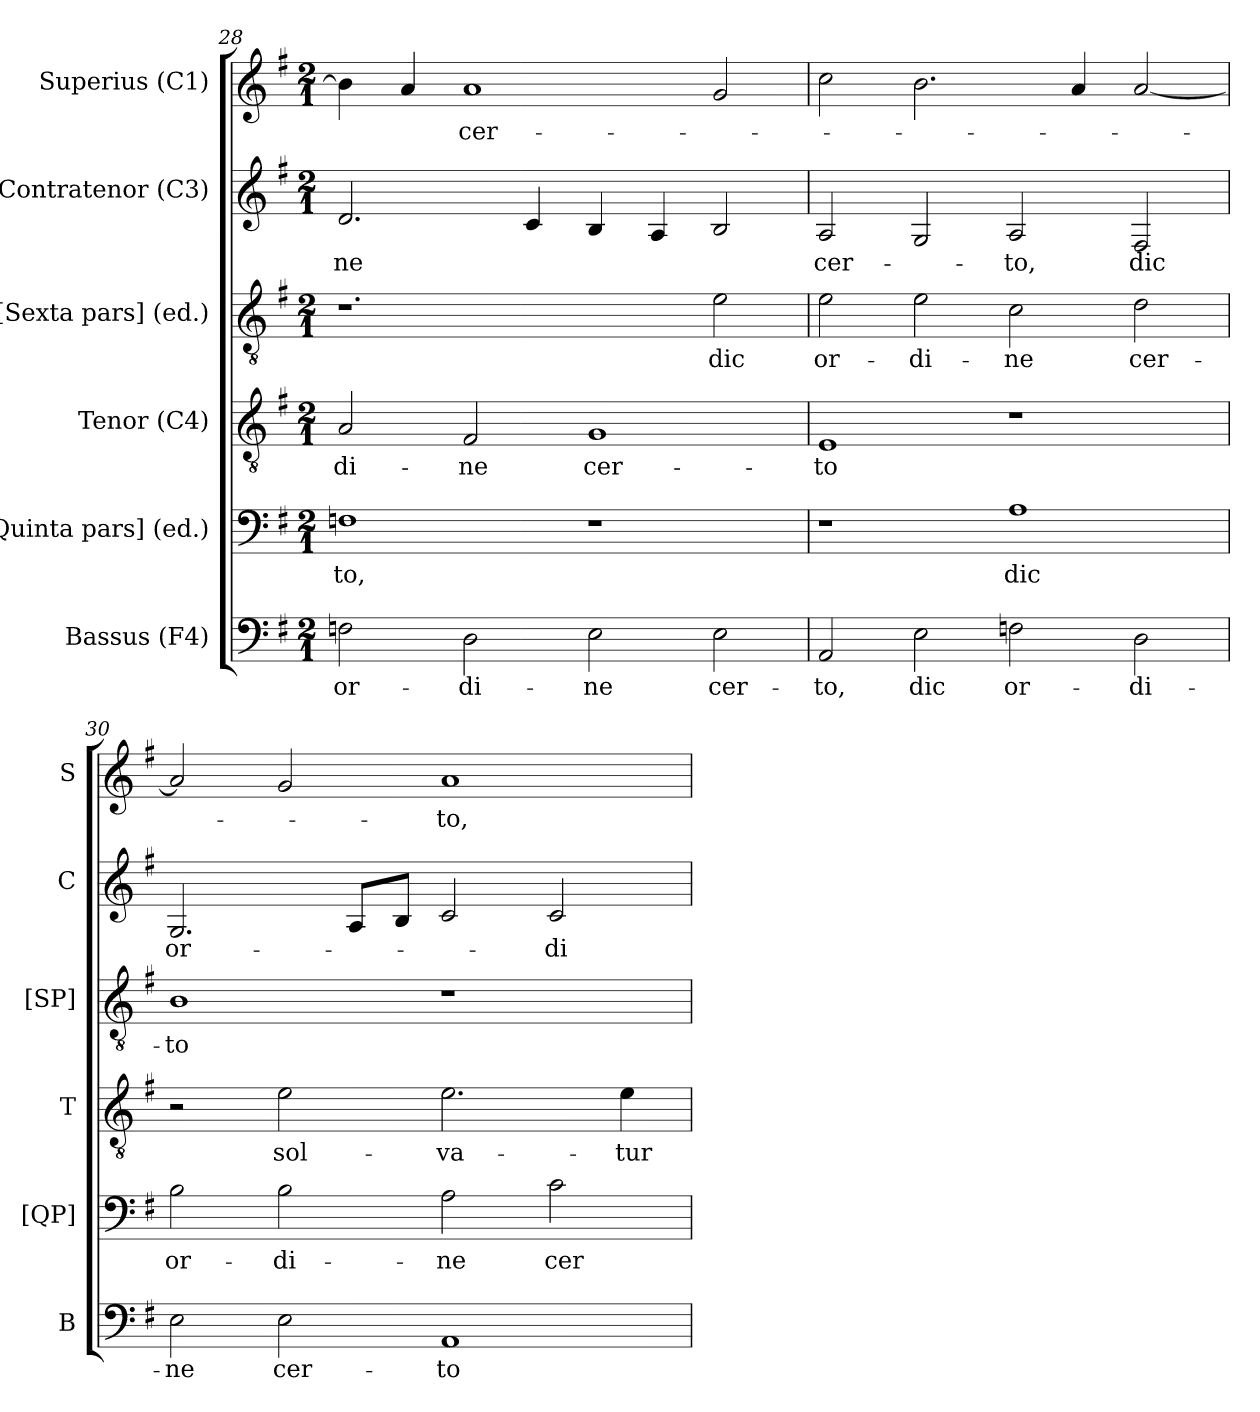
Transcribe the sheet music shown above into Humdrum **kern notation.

**kern	**text	**kern	**text	**kern	**text	**kern	**text	**kern	**text	**kern	**text
*part6	*part6	*part5	*part5	*part4	*part4	*part3	*part3	*part2	*part2	*part1	*part1
*staff6	*staff6	*staff5	*staff5	*staff4	*staff4	*staff3	*staff3	*staff2	*staff2	*staff1	*staff1
*I"Bassus (F4)	*	*I"[Quinta pars] (ed.)	*	*I"Tenor (C4)	*	*I"[Sexta pars] (ed.)	*	*I"Contratenor (C3)	*	*I"Superius (C1)	*
*I'B	*	*I'[QP]	*	*I'T	*	*I'[SP]	*	*I'C	*	*I'S	*
*clefF4	*	*clefF4	*	*clefGv2	*	*clefGv2	*	*clefG2	*	*clefG2	*
*	*	*	*	*ITrd7c12	*	*	*	*	*	*	*
*k[f#]	*	*k[f#]	*	*k[f#]	*	*k[f#]	*	*k[f#]	*	*k[f#]	*
*G:	*	*G:	*	*G:	*	*G:	*	*G:	*	*G:	*
*M2/1	*	*M2/1	*	*M2/1	*	*M2/1	*	*M2/1	*	*M2/1	*
=28	=28	=28	=28	=28	=28	=28	=28	=28	=28	=28	=28
!	!LO:LY:b:color=#000000	!	!	!	!	!	!	!	!	!	!
!	!	!	!LO:LY:b:color=#000000	!	!	!	!	!	!	!	!
!	!	!	!	!	!LO:LY:b:color=#000000	!	!	!	!	!	!
!	!	!	!	!	!	!	!	!	!LO:LY:b:color=#000000	!	!
2Fni\	or-	1Fni	-to,	2AAi/	-di-	1.r	.	2.di/	-ne	4bi\]	.
.	.	.	.	.	.	.	.	.	.	4ai/	.
!	!LO:LY:b:color=#000000	!	!	!	!	!	!	!	!	!	!
!	!	!	!	!	!LO:LY:b:color=#000000	!	!	!	!	!	!
!	!	!	!	!	!	!	!	!	!	!	!LO:LY:b:color=#000000
2Di\	-di-	.	.	2FF#i/	-ne	.	.	.	.	1ai	cer-
.	.	.	.	.	.	.	.	4ci/	.	.	.
!	!LO:LY:b:color=#000000	!	!	!	!	!	!	!	!	!	!
!	!	!	!	!	!LO:LY:b:color=#000000	!	!	!	!	!	!
2Ei\	-ne	1r	.	1GGi	cer-	.	.	4Bi/	.	.	.
.	.	.	.	.	.	.	.	4Ai/	.	.	.
!	!LO:LY:b:color=#000000	!	!	!	!	!	!	!	!	!	!
!	!	!	!	!	!	!	!LO:LY:b:color=#000000	!	!	!	!
2Ei\	cer-	.	.	.	.	2ei\	dic	2Bi/	.	2gi/	.
=29	=29	=29	=29	=29	=29	=29	=29	=29	=29	=29	=29
!	!LO:LY:b:color=#000000	!	!	!	!	!	!	!	!	!	!
!	!	!	!	!	!LO:LY:b:color=#000000	!	!	!	!	!	!
!	!	!	!	!	!	!	!LO:LY:b:color=#000000	!	!	!	!
!	!	!	!	!	!	!	!	!	!LO:LY:b:color=#000000	!	!
2AAi/	-to,	1r	.	1EEi	-to	2ei\	or-	2Ai/	cer-	2cci\	.
!	!LO:LY:b:color=#000000	!	!	!	!	!	!	!	!	!	!
!	!	!	!	!	!	!	!LO:LY:b:color=#000000	!	!	!	!
2Ei\	dic	.	.	.	.	2ei\	-di-	2Gi/	.	2.bi\	.
!	!LO:LY:b:color=#000000	!	!	!	!	!	!	!	!	!	!
!	!	!	!LO:LY:b:color=#000000	!	!	!	!	!	!	!	!
!	!	!	!	!	!	!	!LO:LY:b:color=#000000	!	!	!	!
!	!	!	!	!	!	!	!	!	!LO:LY:b:color=#000000	!	!
2Fni\	or-	1Ai	dic	1r	.	2ci\	-ne	2Ai/	-to,	.	.
.	.	.	.	.	.	.	.	.	.	4ai/	.
!	!LO:LY:b:color=#000000	!	!	!	!	!	!	!	!	!	!
!	!	!	!	!	!	!	!LO:LY:b:color=#000000	!	!	!	!
!	!	!	!	!	!	!	!	!	!LO:LY:b:color=#000000	!	!
2Di\	-di-	.	.	.	.	2di\	cer-	2F#i/	dic	[2ai/	.
=30	=30	=30	=30	=30	=30	=30	=30	=30	=30	=30	=30
!	!LO:LY:b:color=#000000	!	!	!	!	!	!	!	!	!	!
!	!	!	!LO:LY:b:color=#000000	!	!	!	!	!	!	!	!
!	!	!	!	!	!	!	!LO:LY:b:color=#000000	!	!	!	!
!	!	!	!	!	!	!	!	!	!LO:LY:b:color=#000000	!	!
2Ei\	-ne	2Bi\	or-	2r	.	1Bi	-to	2.Gi/	or-	2ai/]	.
!	!LO:LY:b:color=#000000	!	!	!	!	!	!	!	!	!	!
!	!	!	!LO:LY:b:color=#000000	!	!	!	!	!	!	!	!
!	!	!	!	!	!LO:LY:b:color=#000000	!	!	!	!	!	!
2Ei\	cer-	2Bi\	-di-	2Ei\	sol-	.	.	.	.	2gi/	.
.	.	.	.	.	.	.	.	8Ai/L	.	.	.
.	.	.	.	.	.	.	.	8Bi/J	.	.	.
!	!LO:LY:b:color=#000000	!	!	!	!	!	!	!	!	!	!
!	!	!	!LO:LY:b:color=#000000	!	!	!	!	!	!	!	!
!	!	!	!	!	!LO:LY:b:color=#000000	!	!	!	!	!	!
!	!	!	!	!	!	!	!	!	!	!	!LO:LY:b:color=#000000
1AAi	-to	2Ai\	-ne	2.Ei\	-va-	1r	.	2ci/	.	1ai	-to,
!	!	!	!LO:LY:b:color=#000000	!	!	!	!	!	!	!	!
!	!	!	!	!	!	!	!	!	!LO:LY:b:color=#000000	!	!
.	.	2ci\	cer-	.	.	.	.	2ci/	-di-	.	.
!	!	!	!	!	!LO:LY:b:color=#000000	!	!	!	!	!	!
.	.	.	.	4Ei\	-tur	.	.	.	.	.	.
=	=	=	=	=	=	=	=	=	=	=	=
*-	*-	*-	*-	*-	*-	*-	*-	*-	*-	*-	*-
